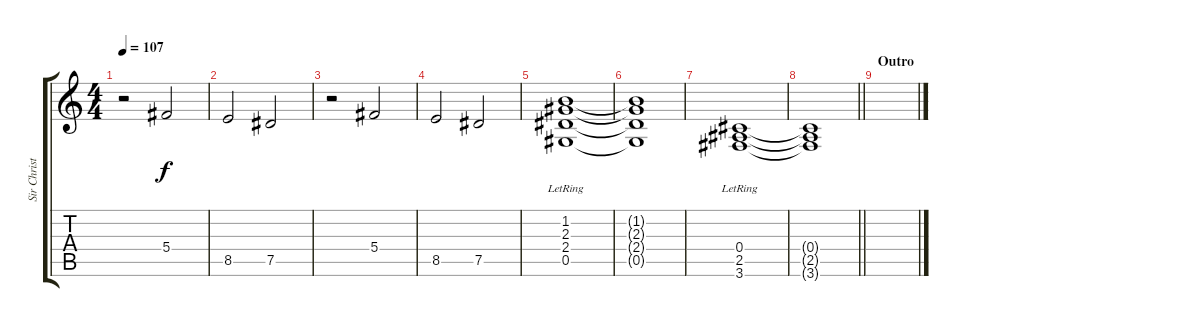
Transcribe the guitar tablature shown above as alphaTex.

\track ("Sir Christus 2#" "Sir Christ") {instrument distortionguitar}
\staff {score tabs}
\tuning (Eb4 Bb3 Gb3 Db3 Ab2 Eb2) {hide}
\ts (4 4)
\tempo 107
\clef g2
\ks c
r.2{dy f} 5.4.2 |
8.5.2 7.5.2 |
r.2 5.4.2 |
8.5.2 7.5.2 |
(1.2{lr} 2.3{lr} 2.4{lr} 0.5{lr}).1 |
(1.2{t} 2.3{t} 2.4{t} 0.5{t}).1 |
(0.4{lr} 2.5{lr} 3.6{lr}).1 |
\barLineRight lightlight
(0.4{t} 2.5{t} 3.6{t}).1 |
\section ("" "Outro")
